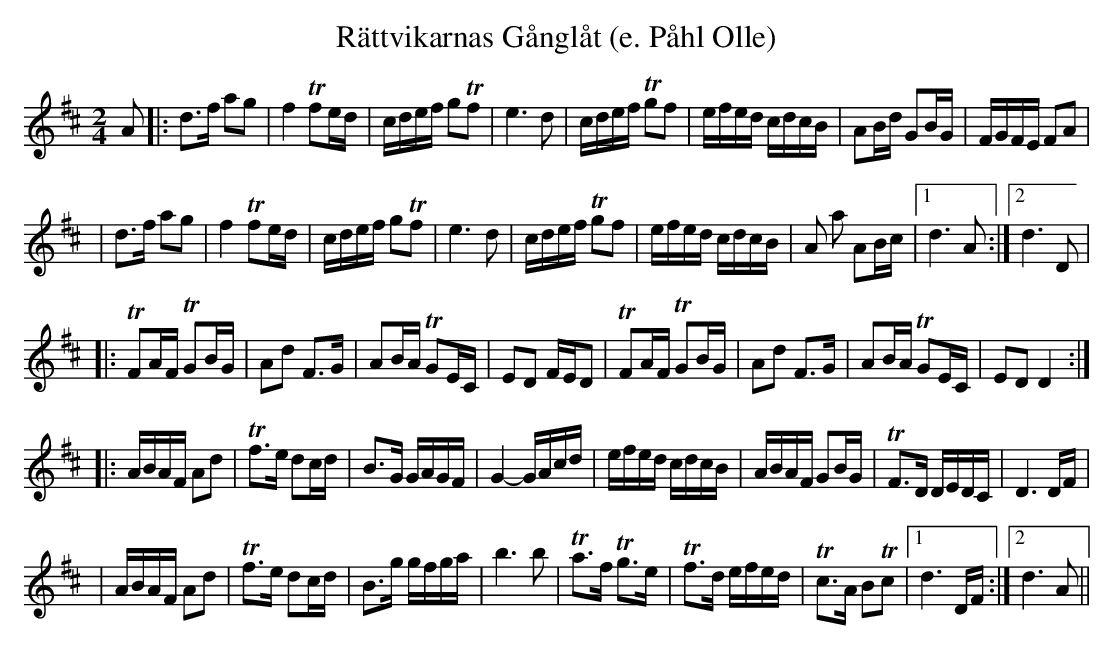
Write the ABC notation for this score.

X:1
T:Rättvikarnas Gånglåt (e. Påhl Olle)
M:2/4
L:1/16
K:D
A2 \
|: d3f a2g2 | f4 Tf2ed | cdef g2Tf2 | e6 d2 \
|  cdef Tg2f2 | efed cdcB | A2Bd G2BG | FGFE F2A2 |
|  d3f a2g2 | f4 Tf2ed | cdef g2Tf2 | e6 d2 \
|  cdef Tg2f2 | efed cdcB | A2 a2 A2Bc |[1 d6 A2 :|[2  d6 D2 |
|: TF2AF TG2BG | A2d2 F3G | A2BA TG2EC | E2D2 FED2 \
|  TF2AF TG2BG | A2d2 F3G | A2BA TG2EC | E2D2 D4 :|
|: ABAF A2d2 | Tf3e d2cd | B3G GAGF | G4- GAcd \
|  efed cdcB | ABAF G2BG | TF3D DEDC | D6 DF |
|  ABAF A2d2 | Tf3e d2cd | B3g gfga | b6 b2 \
|  Ta3f Tg3e | Tf3d efed | Tc3A B2Tc2 |[1 d6 DF :|[2 d6 A2 ||
